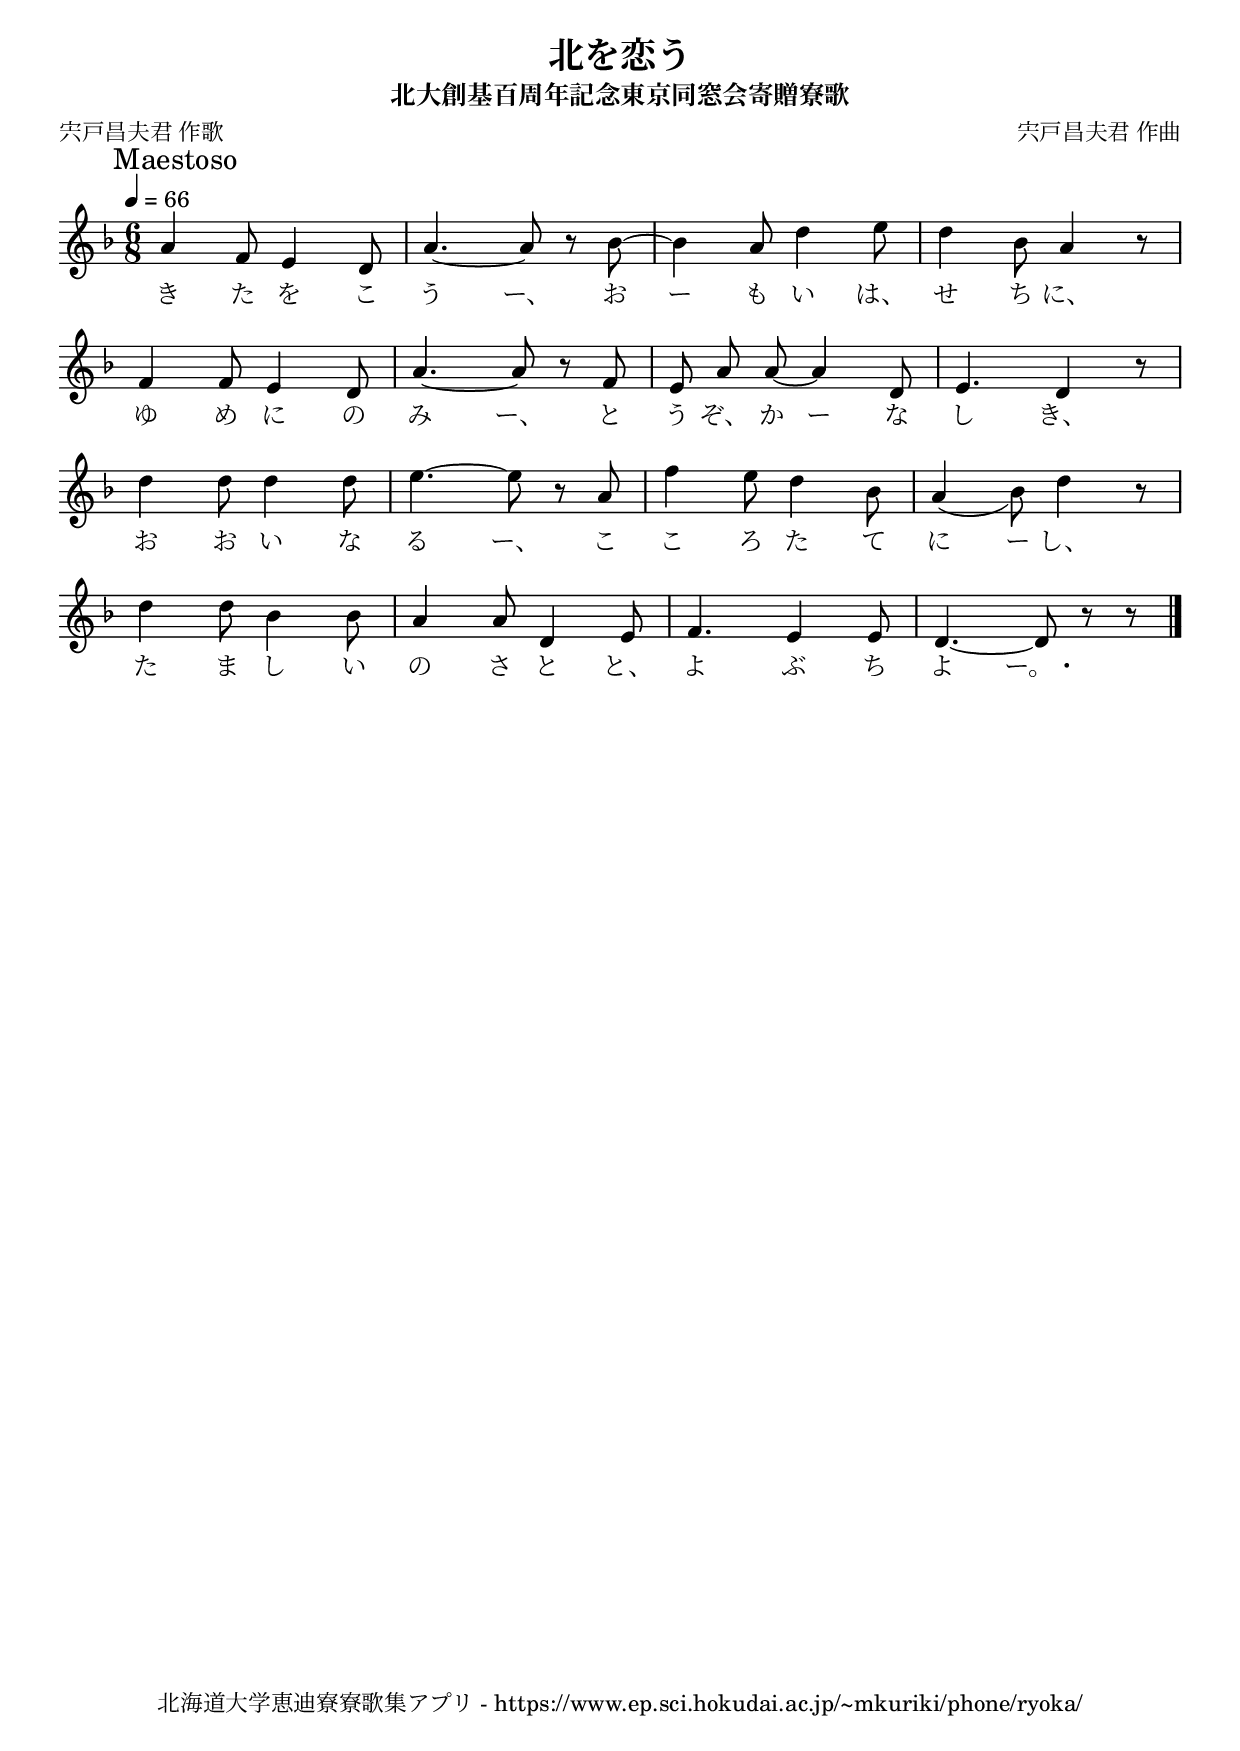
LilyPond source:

\version "2.18.2"

\paper {indent = 0}

\header {
  title = "北を恋う"
  subtitle = "北大創基百周年記念東京同窓会寄贈寮歌"
  composer = "宍戸昌夫君 作曲"
  poet = "宍戸昌夫君 作歌"
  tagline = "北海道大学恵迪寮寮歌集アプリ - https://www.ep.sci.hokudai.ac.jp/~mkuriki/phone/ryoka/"
}


melody = \relative c''{
  \tempo 4 = 66
  \autoBeamOff
  \numericTimeSignature
  \override BreathingSign.text = \markup { \musicglyph #"scripts.upedaltoe" } % ブレスの記号指定
  \key d \minor
  \time 6/8
  \set melismaBusyProperties = #'()
  \mark \markup "Maestoso"
  a4 f8 e4 d8 |
  a'4. ~ a8 r8 bes8 ~ |
  bes4 a8 d4 e8 |
  d4 bes8 a4 r8 | \break
  f4 f8 e4 d8 |
  a'4. ~ a8 r8 f8 |
  e8 a8 a8 ~ a4 d,8 |
  e4. d4 r8 | \break
  d'4 d8 d4 d8 |
  e4. ~ e8 r8 a,8 |
  f'4 e8 d4 bes8 |
  a4 _( bes8 ) d4 r8 | \break
  d4 d8 bes4 bes8 |
  a4 a8 d,4 e8 |
  f4. e4 e8 |
  d4. ~ d8 r8 r8
  \bar "|."
}

text = \lyricmode {
  き た を こ う ー、 お ー も い は、 せ ち に、
  ゆ め に の み ー、 と う ぞ、 か ー な し き、
  お お い な る ー、 こ こ ろ た て に ー し、
  た ま し い の さ と と、 よ ぶ ち よ ー。・
}

harmony = \chordmode {
}

\score {
  <<
    % メロディーライン
    \new Voice = "one"{\melody}
    % 歌詞
    \new Lyrics \lyricsto "one" \text
    % 太鼓
    % \new DrumStaff \with{
    %   \remove "Time_signature_engraver"
    %   drumStyleTable = #percussion-style
    %   \override StaffSymbol.line-count = #1
    %   \hide Stem
    % }
    % \drum
  >>
  
\midi {}
\layout {
  \context {
    \Score
    \remove "Bar_number_engraver"
  }
}

}


